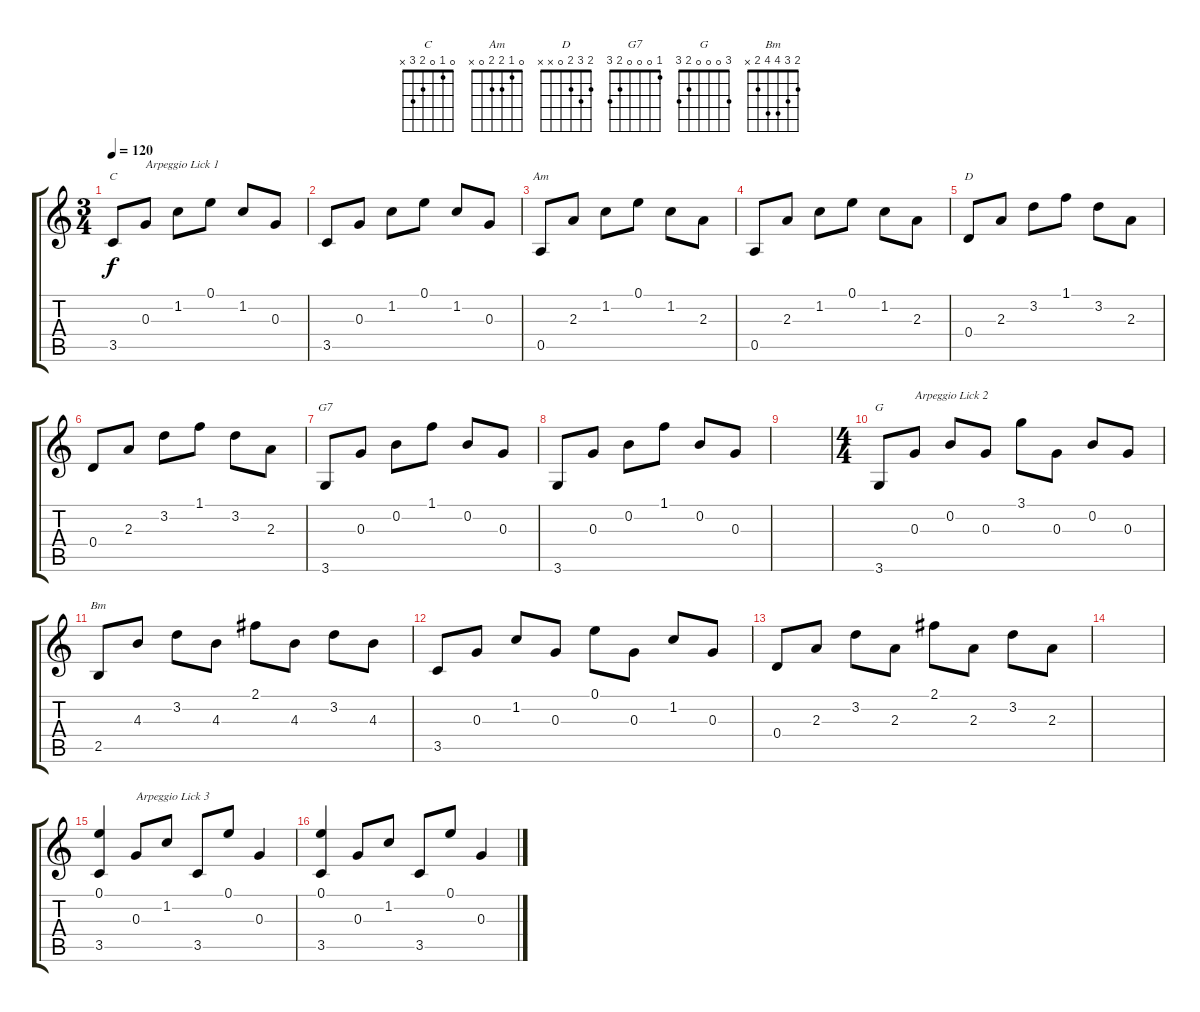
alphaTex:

\track "" {instrument acousticguitarnylon}
\staff {score tabs}
\tuning (E4 B3 G3 D3 A2 E2) {hide}
\chord ("C" 0 1 0 2 3 x)
\chord ("Am" 0 1 2 2 0 x)
\chord ("D" 2 3 2 0 x x)
\chord ("G7" 1 0 0 0 2 3)
\chord ("G" 3 0 0 0 2 3)
\chord ("Bm" 2 3 4 4 2 x)
\ts (3 4)
\tempo 120
\clef g2
\ks c
3.5.8{ch "C" dy f instrument acousticguitarnylon} 0.3.8{txt "Arpeggio Lick 1"} 1.2.8 0.1.8 1.2.8 0.3.8 |
3.5.8 0.3.8 1.2.8 0.1.8 1.2.8 0.3.8 |
0.5.8{ch "Am"} 2.3.8 1.2.8 0.1.8 1.2.8 2.3.8 |
0.5.8 2.3.8 1.2.8 0.1.8 1.2.8 2.3.8 |
0.4.8{ch "D"} 2.3.8 3.2.8 1.1.8 3.2.8 2.3.8 |
0.4.8 2.3.8 3.2.8 1.1.8 3.2.8 2.3.8 |
3.6.8{ch "G7"} 0.3.8 0.2.8 1.1.8 0.2.8 0.3.8 |
3.6.8 0.3.8 0.2.8 1.1.8 0.2.8 0.3.8 |
|
\ts (4 4)
3.6.8{ch "G"} 0.3.8{txt "Arpeggio Lick 2"} 0.2.8 0.3.8 3.1.8 0.3.8 0.2.8 0.3.8 |
2.5.8{ch "Bm"} 4.3.8 3.2.8 4.3.8 2.1.8 4.3.8 3.2.8 4.3.8 |
3.5.8 0.3.8 1.2.8 0.3.8 0.1.8 0.3.8 1.2.8 0.3.8 |
0.4.8 2.3.8 3.2.8 2.3.8 2.1.8 2.3.8 3.2.8 2.3.8 |
|
(0.1 3.5).4 0.3.8{txt "Arpeggio Lick 3"} 1.2.8 3.5.8 0.1.8 0.3.4 |
(0.1 3.5).4 0.3.8 1.2.8 3.5.8 0.1.8 0.3.4
